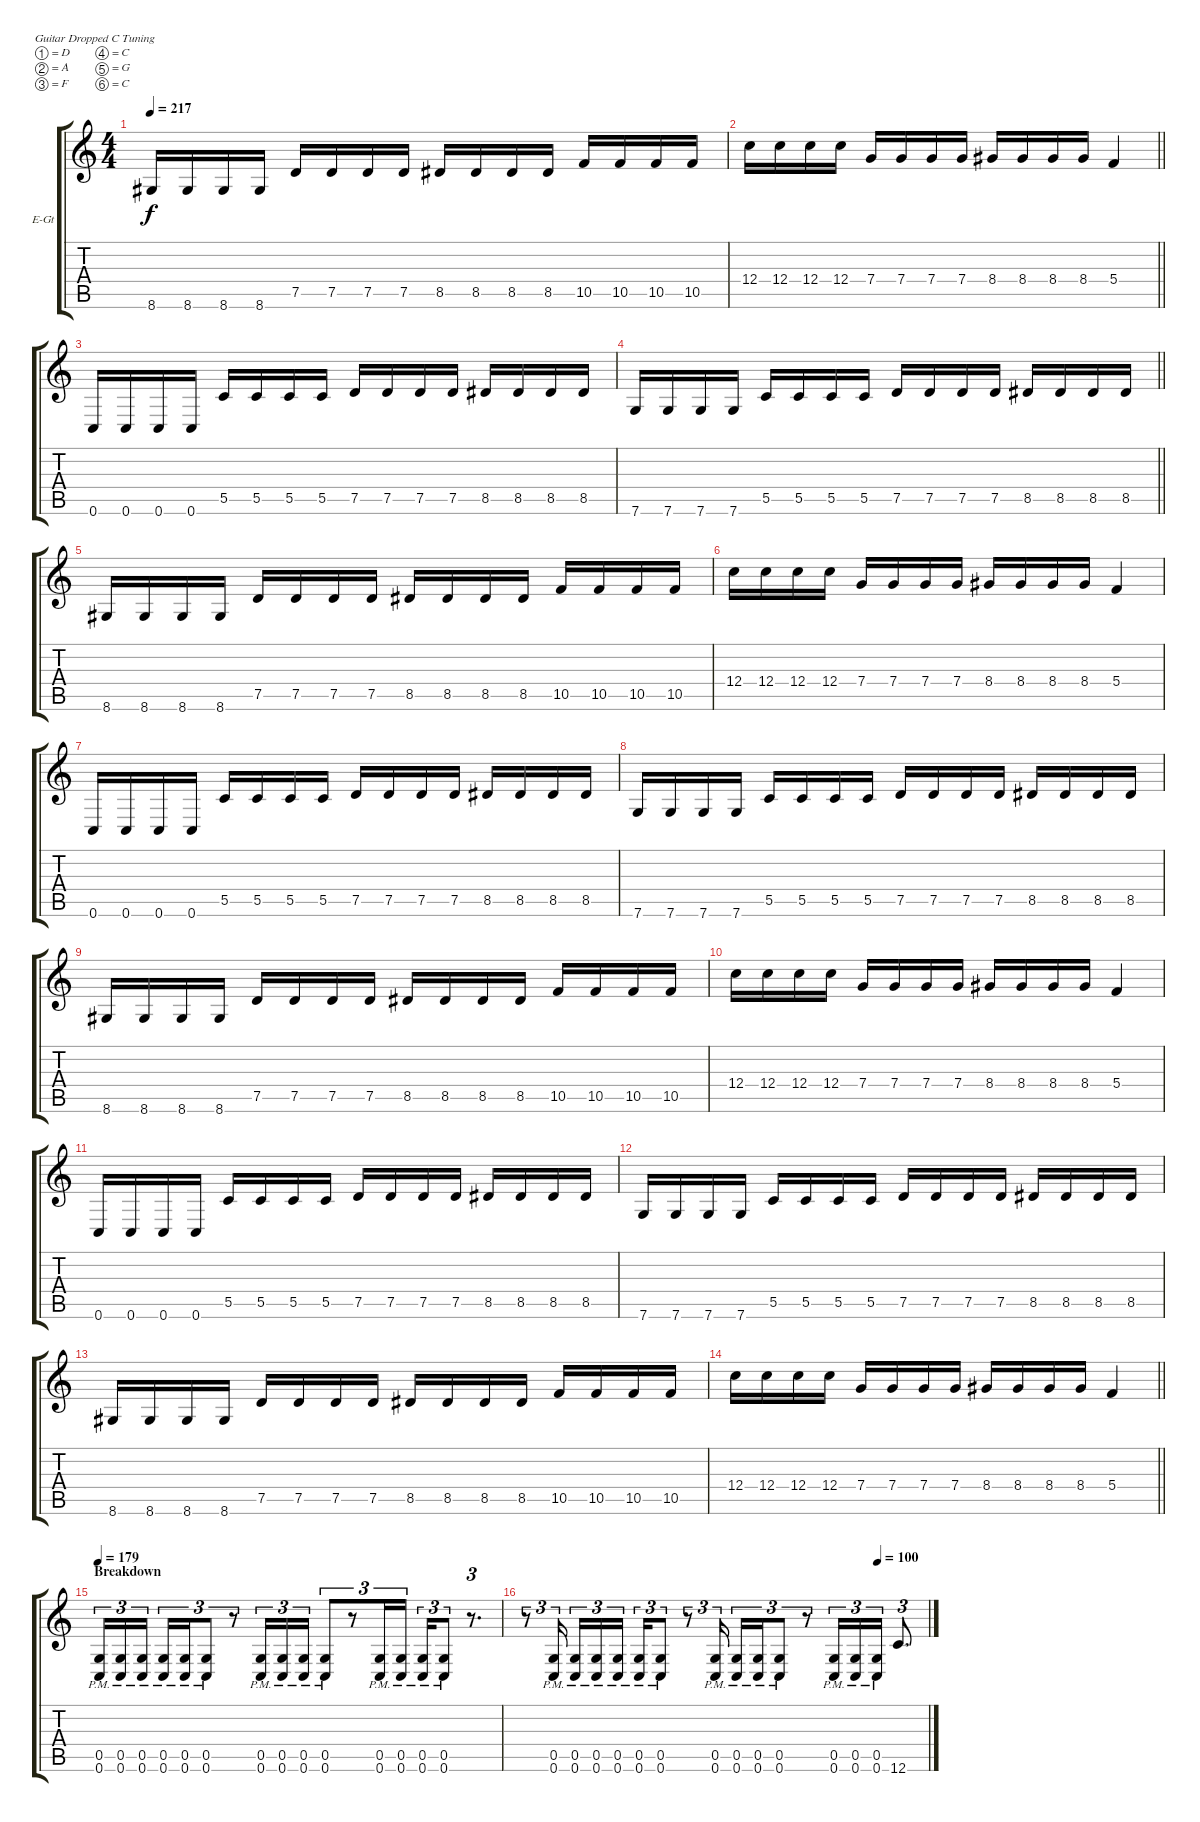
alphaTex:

\bracketExtendMode groupsimilarinstruments
\firstSystemTrackNameOrientation horizontal
\otherSystemsTrackNameOrientation horizontal
\track ("Right Guitar" "E-Gt") {instrument distortionguitar}
\staff {score tabs}
\tuning (D4 A3 F3 C3 G2 C2)
\ts (4 4)
\tempo 217
\clef g2
\ks c
8.6.16{dy f} 8.6.16 8.6.16 8.6.16 7.5.16 7.5.16 7.5.16 7.5.16 8.5.16 8.5.16 8.5.16 8.5.16 10.5.16 10.5.16 10.5.16 10.5.16 |
\barLineRight lightlight
12.4.16 12.4.16 12.4.16 12.4.16 7.4.16 7.4.16 7.4.16 7.4.16 8.4.16 8.4.16 8.4.16 8.4.16 5.4.4 |
0.6.16 0.6.16 0.6.16 0.6.16 5.5.16 5.5.16 5.5.16 5.5.16 7.5.16 7.5.16 7.5.16 7.5.16 8.5.16 8.5.16 8.5.16 8.5.16 |
\barLineRight lightlight
7.6.16 7.6.16 7.6.16 7.6.16 5.5.16 5.5.16 5.5.16 5.5.16 7.5.16 7.5.16 7.5.16 7.5.16 8.5.16 8.5.16 8.5.16 8.5.16 |
8.6.16 8.6.16 8.6.16 8.6.16 7.5.16 7.5.16 7.5.16 7.5.16 8.5.16 8.5.16 8.5.16 8.5.16 10.5.16 10.5.16 10.5.16 10.5.16 |
12.4.16 12.4.16 12.4.16 12.4.16 7.4.16 7.4.16 7.4.16 7.4.16 8.4.16 8.4.16 8.4.16 8.4.16 5.4.4 |
0.6.16 0.6.16 0.6.16 0.6.16 5.5.16 5.5.16 5.5.16 5.5.16 7.5.16 7.5.16 7.5.16 7.5.16 8.5.16 8.5.16 8.5.16 8.5.16 |
7.6.16 7.6.16 7.6.16 7.6.16 5.5.16 5.5.16 5.5.16 5.5.16 7.5.16 7.5.16 7.5.16 7.5.16 8.5.16 8.5.16 8.5.16 8.5.16 |
8.6.16 8.6.16 8.6.16 8.6.16 7.5.16 7.5.16 7.5.16 7.5.16 8.5.16 8.5.16 8.5.16 8.5.16 10.5.16 10.5.16 10.5.16 10.5.16 |
12.4.16 12.4.16 12.4.16 12.4.16 7.4.16 7.4.16 7.4.16 7.4.16 8.4.16 8.4.16 8.4.16 8.4.16 5.4.4 |
0.6.16 0.6.16 0.6.16 0.6.16 5.5.16 5.5.16 5.5.16 5.5.16 7.5.16 7.5.16 7.5.16 7.5.16 8.5.16 8.5.16 8.5.16 8.5.16 |
7.6.16 7.6.16 7.6.16 7.6.16 5.5.16 5.5.16 5.5.16 5.5.16 7.5.16 7.5.16 7.5.16 7.5.16 8.5.16 8.5.16 8.5.16 8.5.16 |
8.6.16 8.6.16 8.6.16 8.6.16 7.5.16 7.5.16 7.5.16 7.5.16 8.5.16 8.5.16 8.5.16 8.5.16 10.5.16 10.5.16 10.5.16 10.5.16 |
\barLineRight lightlight
12.4.16 12.4.16 12.4.16 12.4.16 7.4.16 7.4.16 7.4.16 7.4.16 8.4.16 8.4.16 8.4.16 8.4.16 5.4.4 |
\section ("" "Breakdown")
\tempo 179
(0.5{pm} 0.6{pm}).16{tu (3 2)} (0.5{pm} 0.6{pm}).16{tu (3 2)} (0.5{pm} 0.6{pm}).16{tu (3 2)} (0.5{pm} 0.6{pm}).16{tu (3 2)} (0.5{pm} 0.6{pm}).16{tu (3 2)} (0.5{pm} 0.6{pm}).8{tu (3 2)} r.8{tu (3 2)} (0.5{pm} 0.6{pm}).16{tu (3 2)} (0.5{pm} 0.6{pm}).16{tu (3 2)} (0.5{pm} 0.6{pm}).16{tu (3 2)} (0.5{pm} 0.6{pm}).8{tu (3 2)} r.8{tu (3 2)} (0.5{pm} 0.6{pm}).16{tu (3 2)} (0.5{pm} 0.6{pm}).16{tu (3 2)} (0.5{pm} 0.6{pm}).16{tu (3 2)} (0.5{pm} 0.6{pm}).8{tu (3 2)} r.8{d tu (3 2)} |
\tempo (100 0.875)
r.8{tu (3 2)} (0.5{pm} 0.6{pm}).16{tu (3 2)} (0.5{pm} 0.6{pm}).16{tu (3 2)} (0.5{pm} 0.6{pm}).16{tu (3 2)} (0.5{pm} 0.6{pm}).16{tu (3 2)} (0.5{pm} 0.6{pm}).16{tu (3 2)} (0.5{pm} 0.6{pm}).8{tu (3 2)} r.8{tu (3 2)} (0.5{pm} 0.6{pm}).16{tu (3 2)} (0.5{pm} 0.6{pm}).16{tu (3 2)} (0.5{pm} 0.6{pm}).16{tu (3 2)} (0.5{pm} 0.6{pm}).8{tu (3 2)} r.8{tu (3 2)} (0.5{pm} 0.6{pm}).16{tu (3 2)} (0.5{pm} 0.6{pm}).16{tu (3 2)} (0.5{pm} 0.6{pm}).16{tu (3 2)} 12.6.8{d tu (3 2)}
